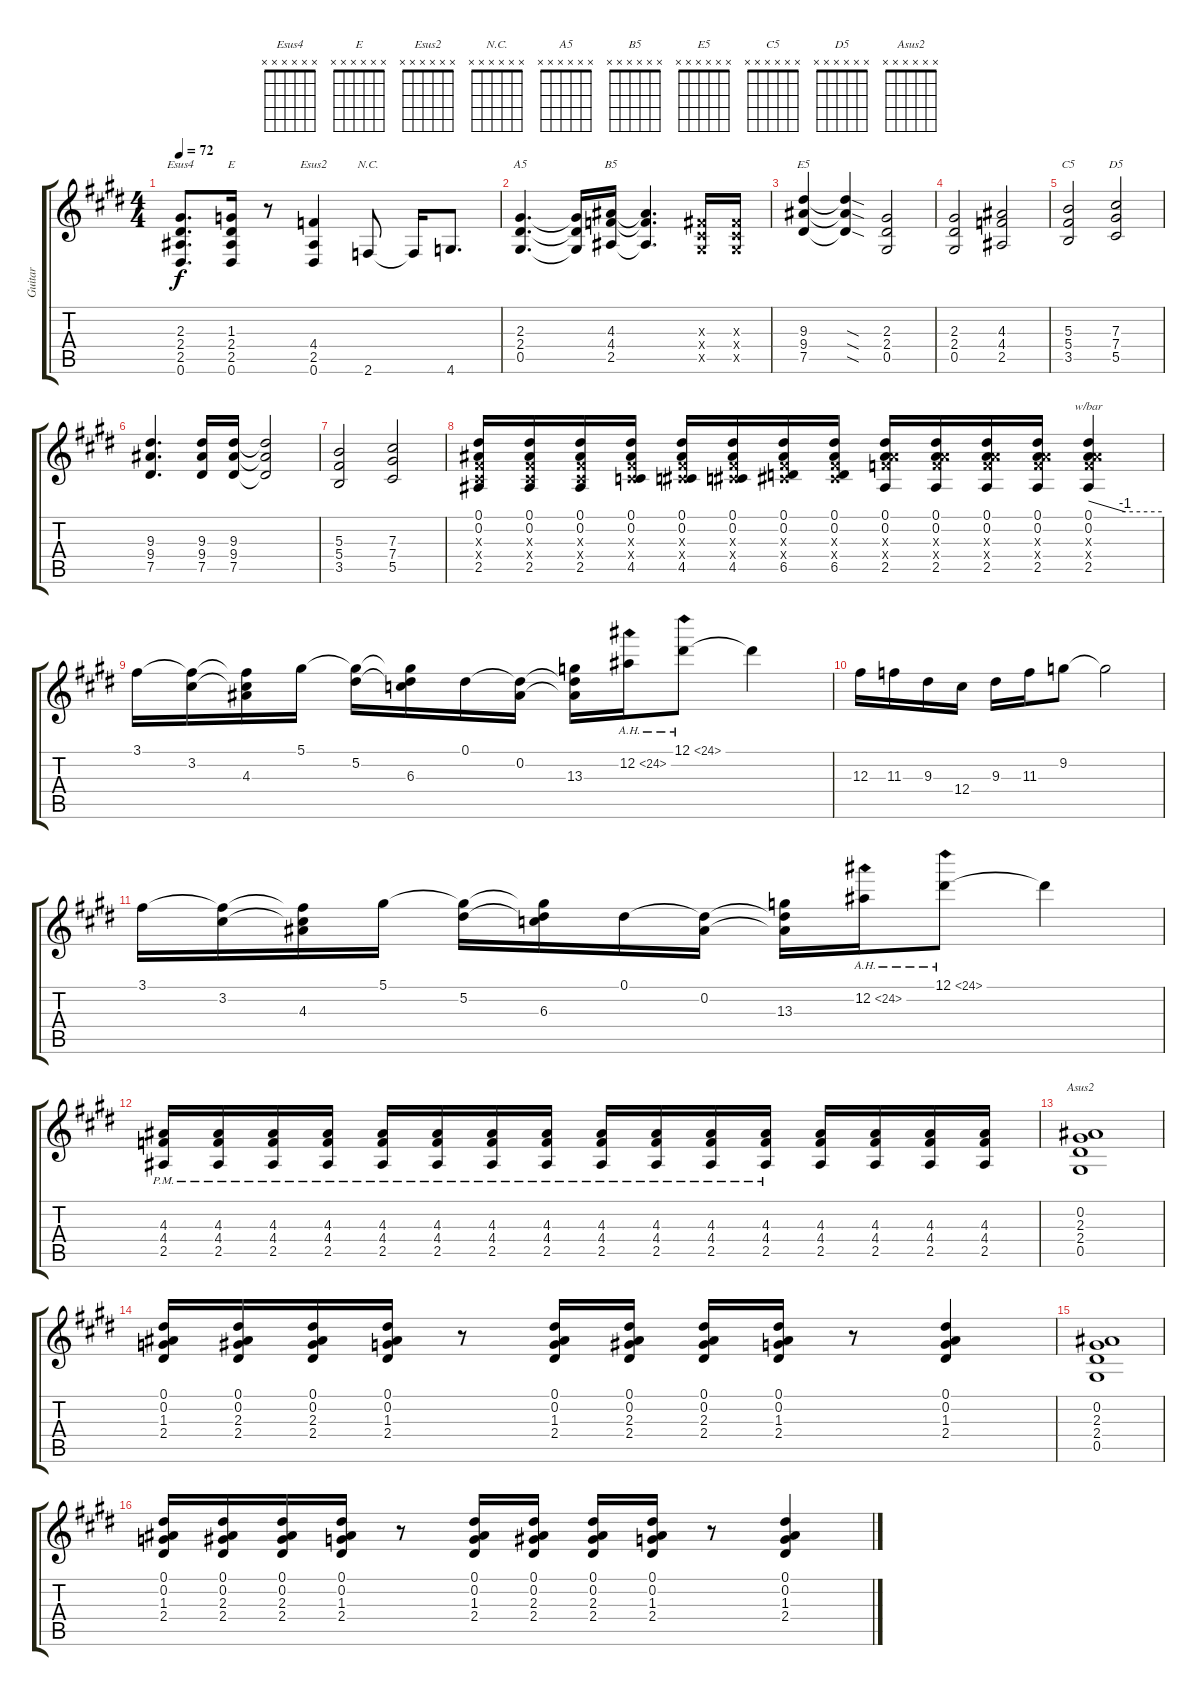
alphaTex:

\track ("Guitar" "Guitar") {instrument distortionguitar}
\staff {score tabs}
\tuning (Eb4 Bb3 Gb3 Db3 Ab2 Eb2) {hide}
\chord ("Esus4" x x x x x x)
\chord ("E" x x x x x x)
\chord ("Esus2" x x x x x x)
\chord ("N.C." x x x x x x)
\chord ("A5" x x x x x x)
\chord ("B5" x x x x x x)
\chord ("E5" x x x x x x)
\chord ("C5" x x x x x x)
\chord ("D5" x x x x x x)
\chord ("Asus2" x x x x x x)
\ts (4 4)
\tempo 72
\clef g2
\ks e
(2.3 2.4 2.5 0.6).8{d ch "Esus4" dy f} (1.3 2.4 2.5 0.6).16{ch "E"} r.8 (4.4 2.5 0.6).4{ch "Esus2"} 2.6.8{ch "N.C."} 2.6{t}.16 4.6.8{d} |
(2.3 2.4 0.5).4{d ch "A5"} (2.3{t} 2.4{t} 0.5{t}).16 (4.3 4.4 2.5).16{ch "B5"} (4.3{t} 4.4{t} 2.5{t}).4{d} (0.3{x} 0.4{x} 0.5{x}).16 (0.3{x} 0.4{x} 0.5{x}).16 |
(9.3 9.4 7.5).4{ch "E5"} (9.3{sod t} 9.4{sod t} 7.5{sod t}).4 (2.3 2.4 0.5).2 |
(2.3 2.4 0.5).2 (4.3 4.4 2.5).2 |
(5.3 5.4 3.5).2{ch "C5"} (7.3 7.4 5.5).2{ch "D5"} |
(9.3 9.4 7.5).4{d} (9.3 9.4 7.5).16 (9.3 9.4 7.5).16 (9.3{t} 9.4{t} 7.5{t}).2 |
(5.3 5.4 3.5).2 (7.3 7.4 5.5).2 |
(0.1 0.2 0.3{x} 0.4{x} 2.5).16 (0.1 0.2 0.3{x} 0.4{x} 2.5).16 (0.1 0.2 0.3{x} 0.4{x} 2.5).16 (0.1 0.2 0.3{x} 0.4{x} 4.5).16 (0.1 0.2 0.3{x} 0.4{x} 4.5).16 (0.1 0.2 0.3{x} 0.4{x} 4.5).16 (0.1 0.2 0.3{x} 0.4{x} 6.5).16 (0.1 0.2 0.3{x} 0.4{x} 6.5).16 (0.1 0.2 4.3{x} 4.4{x} 2.5).16 (0.1 0.2 4.3{x} 4.4{x} 2.5).16 (0.1 0.2 4.3{x} 4.4{x} 2.5).16 (0.1 0.2 4.3{x} 4.4{x} 2.5).16 (0.1 0.2 4.3{x} 4.4{x} 2.5).4{tbe (custom default 0 0 30 -4 60 -4)} |
3.1.16{instrument electricguitarjazz} (3.1{t} 3.2).16 (3.1{t} 3.2{t} 4.3).16 5.1.16 (5.1{t} 5.2).16 (5.1{t} 5.2{t} 6.3).16 0.1.16 (0.1{t} 0.2).16 (0.1{t} 0.2{t} 13.3).16 12.2{ah 12}.16 12.1{ah 12}.8 12.1{t}.4 |
12.3.16 11.3.16 9.3.16 12.4.16 9.3.16 11.3.16 9.2.8 9.2{t}.2 |
3.1.16 (3.1{t} 3.2).16 (3.1{t} 3.2{t} 4.3).16 5.1.16 (5.1{t} 5.2).16 (5.1{t} 5.2{t} 6.3).16 0.1.16 (0.1{t} 0.2).16 (0.1{t} 0.2{t} 13.3).16 12.2{ah 12}.16 12.1{ah 12}.8 12.1{t}.4 |
(4.3{pm} 4.4{pm} 2.5{pm}).16{instrument distortionguitar} (4.3{pm} 4.4{pm} 2.5{pm}).16 (4.3{pm} 4.4{pm} 2.5{pm}).16 (4.3{pm} 4.4{pm} 2.5{pm}).16 (4.3 4.4{pm} 2.5{pm}).16 (4.3 4.4{pm} 2.5{pm}).16 (4.3 4.4{pm} 2.5{pm}).16 (4.3 4.4{pm} 2.5{pm}).16 (4.3 4.4 2.5{pm}).16 (4.3 4.4 2.5{pm}).16 (4.3 4.4 2.5{pm}).16 (4.3 4.4 2.5{pm}).16 (4.3 4.4 2.5).16 (4.3 4.4 2.5).16 (4.3 4.4 2.5).16 (4.3 4.4 2.5).16 |
(0.2 2.3 2.4 0.5).1{ch "Asus2"} |
(0.1 0.2 1.3 2.4).16 (0.1 0.2 2.3 2.4).16 (0.1 0.2 2.3 2.4).16 (0.1 0.2 1.3 2.4).16 r.8 (0.1 0.2 1.3 2.4).16 (0.1 0.2 2.3 2.4).16 (0.1 0.2 2.3 2.4).16 (0.1 0.2 1.3 2.4).16 r.8 (0.1 0.2 1.3 2.4).4 |
(0.2 2.3 2.4 0.5).1 |
(0.1 0.2 1.3 2.4).16 (0.1 0.2 2.3 2.4).16 (0.1 0.2 2.3 2.4).16 (0.1 0.2 1.3 2.4).16 r.8 (0.1 0.2 1.3 2.4).16 (0.1 0.2 2.3 2.4).16 (0.1 0.2 2.3 2.4).16 (0.1 0.2 1.3 2.4).16 r.8 (0.1 0.2 1.3 2.4).4
